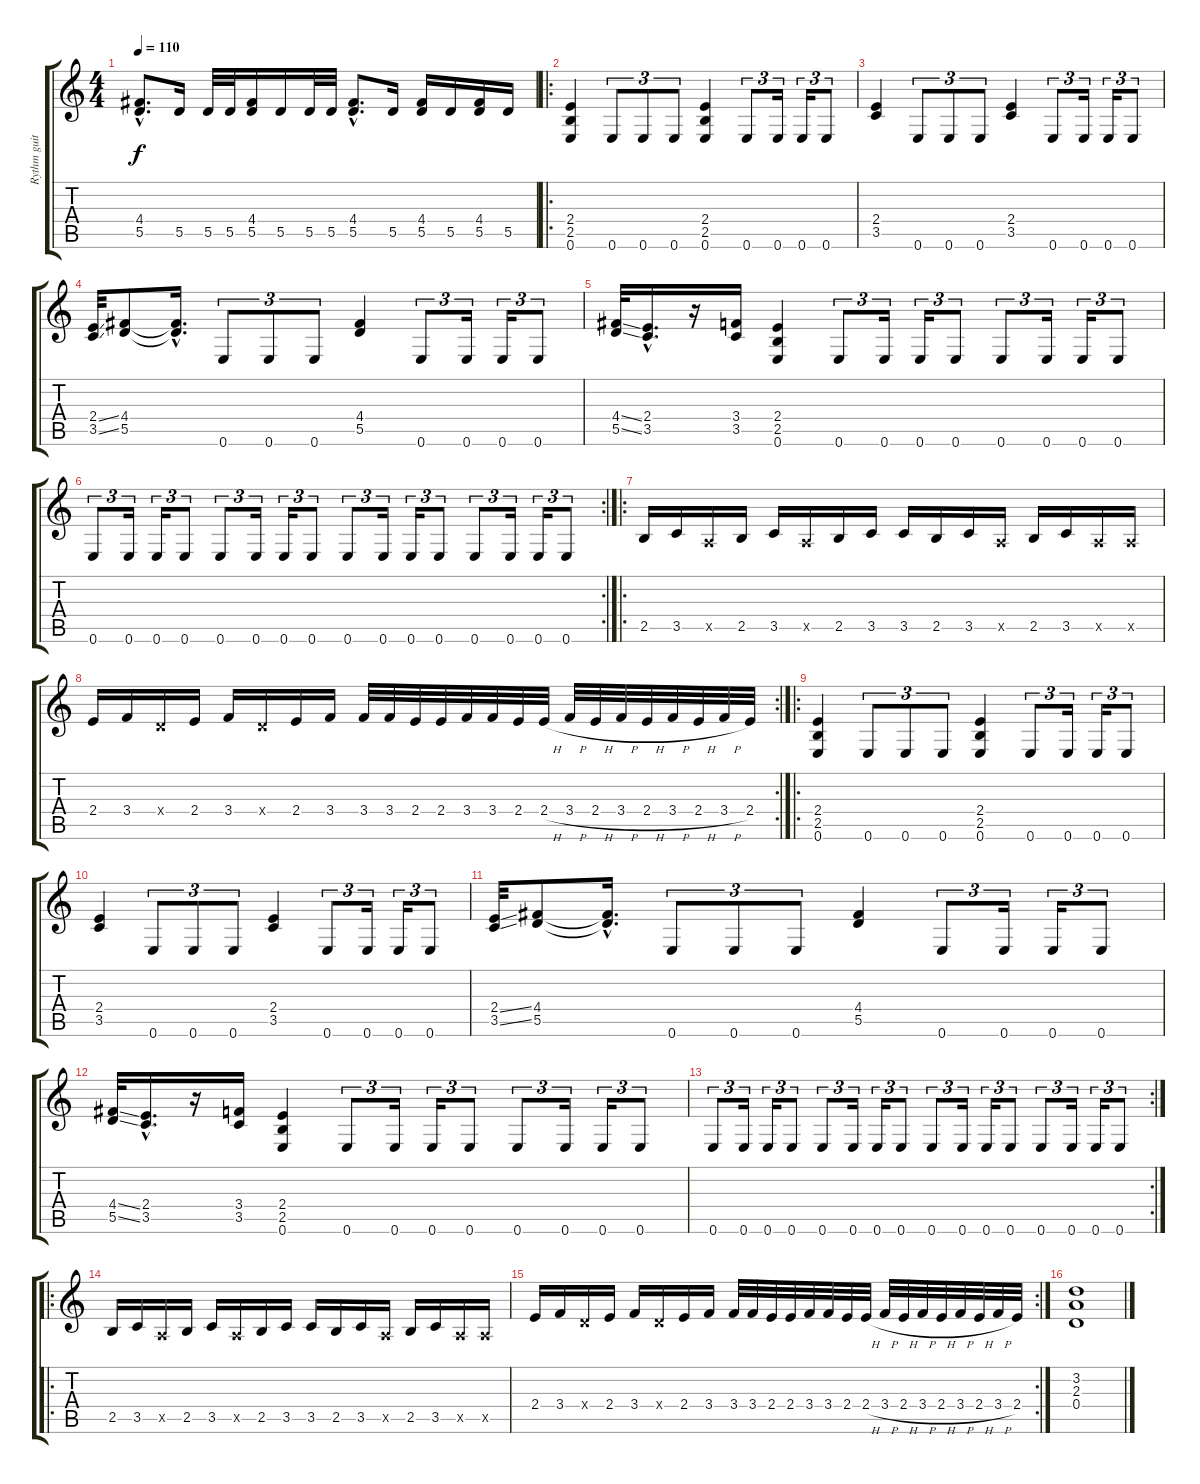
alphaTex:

\track ("Rythm guitar" "Rythm guit") {instrument distortionguitar}
\staff {score tabs}
\tuning (E4 B3 G3 D3 A2 E2) {hide}
\ts (4 4)
\tempo 110
\clef g2
\ks c
(4.4{hac} 5.5{hac}).8{d dy f} 5.5.16 5.5.32 5.5.32 (4.4 5.5).16 5.5.16 5.5.32 5.5.32 (4.4{hac} 5.5{hac}).8{d} 5.5.16 (4.4 5.5).16 5.5.16 (4.4 5.5).16 5.5.16 |
\ro
(2.4 2.5 0.6).4 0.6.8{tu (3 2)} 0.6.8{tu (3 2)} 0.6.8{tu (3 2)} (2.4 2.5 0.6).4 0.6.8{tu (3 2)} 0.6.16{tu (3 2)} 0.6.16{tu (3 2)} 0.6.8{tu (3 2)} |
(2.4 3.5).4 0.6.8{tu (3 2)} 0.6.8{tu (3 2)} 0.6.8{tu (3 2)} (2.4 3.5).4 0.6.8{tu (3 2)} 0.6.16{tu (3 2)} 0.6.16{tu (3 2)} 0.6.8{tu (3 2)} |
(2.4{ss} 3.5{ss}).32 (4.4 5.5).8 (4.4{hac t} 5.5{hac t}).16{d} 0.6.8{tu (3 2)} 0.6.8{tu (3 2)} 0.6.8{tu (3 2)} (4.4 5.5).4 0.6.8{tu (3 2)} 0.6.16{tu (3 2)} 0.6.16{tu (3 2)} 0.6.8{tu (3 2)} |
(4.4{ss} 5.5{ss}).32 (2.4{hac} 3.5{hac}).16{d} r.16 (3.4 3.5).16 (2.4 2.5 0.6).4 0.6.8{tu (3 2)} 0.6.16{tu (3 2)} 0.6.16{tu (3 2)} 0.6.8{tu (3 2)} 0.6.8{tu (3 2)} 0.6.16{tu (3 2)} 0.6.16{tu (3 2)} 0.6.8{tu (3 2)} |
\rc 2
0.6.8{tu (3 2)} 0.6.16{tu (3 2)} 0.6.16{tu (3 2)} 0.6.8{tu (3 2)} 0.6.8{tu (3 2)} 0.6.16{tu (3 2)} 0.6.16{tu (3 2)} 0.6.8{tu (3 2)} 0.6.8{tu (3 2)} 0.6.16{tu (3 2)} 0.6.16{tu (3 2)} 0.6.8{tu (3 2)} 0.6.8{tu (3 2)} 0.6.16{tu (3 2)} 0.6.16{tu (3 2)} 0.6.8{tu (3 2)} |
\ro
2.5.16 3.5.16 0.5{x}.16 2.5.16 3.5.16 0.5{x}.16 2.5.16 3.5.16 3.5.16 2.5.16 3.5.16 0.5{x}.16 2.5.16 3.5.16 0.5{x}.16 0.5{x}.16 |
\rc 2
2.4.16 3.4.16 0.4{x}.16 2.4.16 3.4.16 0.4{x}.16 2.4.16 3.4.16 3.4.32 3.4.32 2.4.32 2.4.32 3.4.32 3.4.32 2.4.32 2.4{h}.32 3.4{h}.32 2.4{h}.32 3.4{h}.32 2.4{h}.32 3.4{h}.32 2.4{h}.32 3.4{h}.32 2.4.32 |
\ro
(2.4 2.5 0.6).4 0.6.8{tu (3 2)} 0.6.8{tu (3 2)} 0.6.8{tu (3 2)} (2.4 2.5 0.6).4 0.6.8{tu (3 2)} 0.6.16{tu (3 2)} 0.6.16{tu (3 2)} 0.6.8{tu (3 2)} |
(2.4 3.5).4 0.6.8{tu (3 2)} 0.6.8{tu (3 2)} 0.6.8{tu (3 2)} (2.4 3.5).4 0.6.8{tu (3 2)} 0.6.16{tu (3 2)} 0.6.16{tu (3 2)} 0.6.8{tu (3 2)} |
(2.4{ss} 3.5{ss}).32 (4.4 5.5).8 (4.4{hac t} 5.5{hac t}).16{d} 0.6.8{tu (3 2)} 0.6.8{tu (3 2)} 0.6.8{tu (3 2)} (4.4 5.5).4 0.6.8{tu (3 2)} 0.6.16{tu (3 2)} 0.6.16{tu (3 2)} 0.6.8{tu (3 2)} |
(4.4{ss} 5.5{ss}).32 (2.4{hac} 3.5{hac}).16{d} r.16 (3.4 3.5).16 (2.4 2.5 0.6).4 0.6.8{tu (3 2)} 0.6.16{tu (3 2)} 0.6.16{tu (3 2)} 0.6.8{tu (3 2)} 0.6.8{tu (3 2)} 0.6.16{tu (3 2)} 0.6.16{tu (3 2)} 0.6.8{tu (3 2)} |
\rc 2
0.6.8{tu (3 2)} 0.6.16{tu (3 2)} 0.6.16{tu (3 2)} 0.6.8{tu (3 2)} 0.6.8{tu (3 2)} 0.6.16{tu (3 2)} 0.6.16{tu (3 2)} 0.6.8{tu (3 2)} 0.6.8{tu (3 2)} 0.6.16{tu (3 2)} 0.6.16{tu (3 2)} 0.6.8{tu (3 2)} 0.6.8{tu (3 2)} 0.6.16{tu (3 2)} 0.6.16{tu (3 2)} 0.6.8{tu (3 2)} |
\ro
2.5.16 3.5.16 0.5{x}.16 2.5.16 3.5.16 0.5{x}.16 2.5.16 3.5.16 3.5.16 2.5.16 3.5.16 0.5{x}.16 2.5.16 3.5.16 0.5{x}.16 0.5{x}.16 |
\rc 2
2.4.16 3.4.16 0.4{x}.16 2.4.16 3.4.16 0.4{x}.16 2.4.16 3.4.16 3.4.32 3.4.32 2.4.32 2.4.32 3.4.32 3.4.32 2.4.32 2.4{h}.32 3.4{h}.32 2.4{h}.32 3.4{h}.32 2.4{h}.32 3.4{h}.32 2.4{h}.32 3.4{h}.32 2.4.32 |
(3.2 2.3 0.4).1
